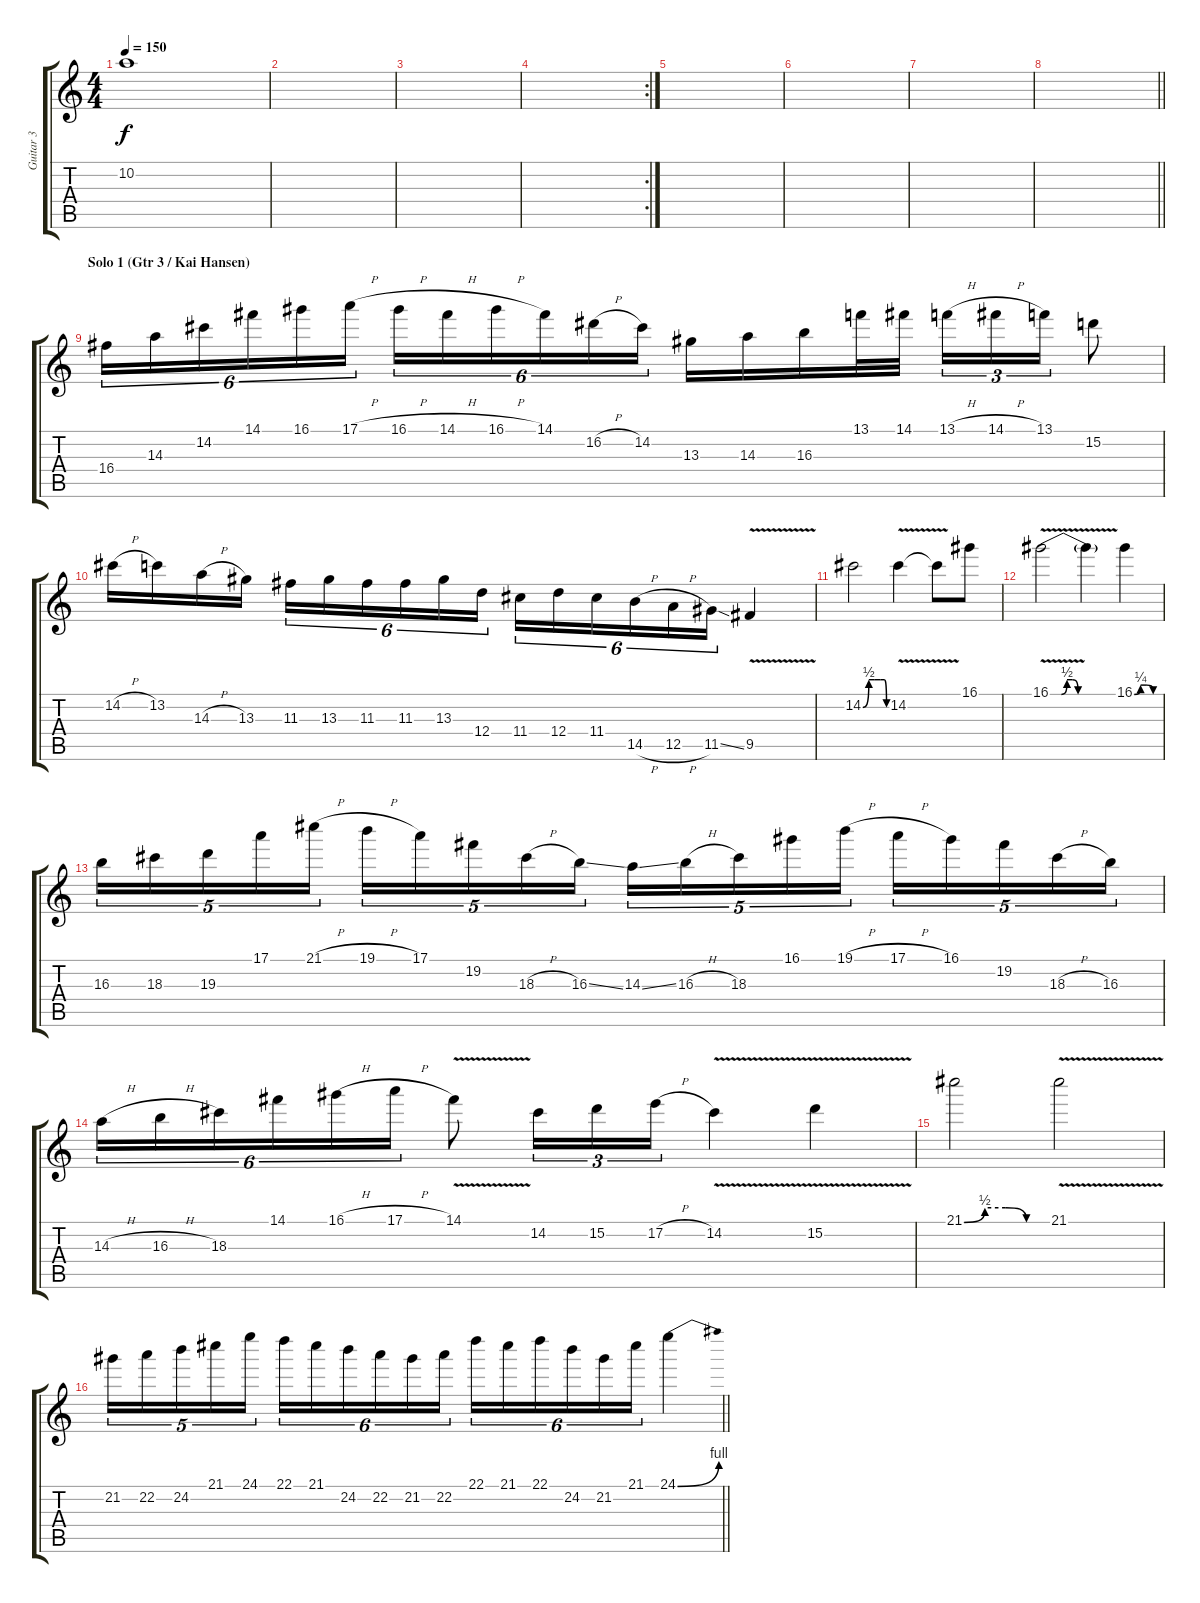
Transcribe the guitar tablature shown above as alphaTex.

\track ("Guitar 3" "Guitar 3") {instrument distortionguitar}
\staff {score tabs}
\tuning (E4 B3 G3 D3 A2 E2) {hide}
\ts (4 4)
\tempo 150
\clef g2
\ks c
10.2.1{dy f} |
|
|
\rc 2
|
|
|
|
\barLineRight lightlight
|
\section ("" "Solo 1 (Gtr 3 / Kai Hansen)")
16.4.16{tu (6 4) volume 13} 14.3.16{tu (6 4)} 14.2.16{tu (6 4)} 14.1.16{tu (6 4)} 16.1.16{tu (6 4)} 17.1{h}.16{tu (6 4)} 16.1{h}.16{tu (6 4)} 14.1{h}.16{tu (6 4)} 16.1{h}.16{tu (6 4)} 14.1.16{tu (6 4)} 16.2{h}.16{tu (6 4)} 14.2.16{tu (6 4)} 13.3.16 14.3.16 16.3.16 13.1.32 14.1.32 13.1{h}.16{tu (3 2)} 14.1{h}.16{tu (3 2)} 13.1.16{tu (3 2)} 15.2.8 |
14.2{h}.16 13.2.16 14.3{h}.16 13.3.16 11.3.16{tu (6 4)} 13.3.16{tu (6 4)} 11.3.16{tu (6 4)} 11.3.16{tu (6 4)} 13.3.16{tu (6 4)} 12.4.16{tu (6 4)} 11.4.16{tu (6 4)} 12.4.16{tu (6 4)} 11.4.16{tu (6 4)} 14.5{h}.16{tu (6 4)} 12.5{h}.16{tu (6 4)} 11.5{ss}.16{tu (6 4)} 9.5{v}.4 |
14.2{be (custom 0 0 15 2 30 2 45 2 54 2 60 0)}.2 14.2{v}.4 14.2{t}.8 16.1.8 |
16.1{be (custom 0 0 10 0 15 2 20 2 25 0 29 0 45 0 60 0) v}.2 16.1{t}.4 16.1{be (custom 0 0 15 1 30 1 45 0 60 0)}.4 |
16.3.16{tu (5 4)} 18.3.16{tu (5 4)} 19.3.16{tu (5 4)} 17.1.16{tu (5 4)} 21.1{h}.16{tu (5 4)} 19.1{h}.16{tu (5 4)} 17.1.16{tu (5 4)} 19.2.16{tu (5 4)} 18.3{h}.16{tu (5 4)} 16.3{ss}.16{tu (5 4)} 14.3{ss}.16{tu (5 4)} 16.3{h}.16{tu (5 4)} 18.3.16{tu (5 4)} 16.1.16{tu (5 4)} 19.1{h}.16{tu (5 4)} 17.1{h}.16{tu (5 4)} 16.1.16{tu (5 4)} 19.2.16{tu (5 4)} 18.3{h}.16{tu (5 4)} 16.3.16{tu (5 4)} |
14.3{h}.16{tu (6 4)} 16.3{h}.16{tu (6 4)} 18.3.16{tu (6 4)} 14.1.16{tu (6 4)} 16.1{h}.16{tu (6 4)} 17.1{h}.16{tu (6 4)} 14.1{v}.8 14.2.16{tu (3 2)} 15.2.16{tu (3 2)} 17.2{h}.16{tu (3 2)} 14.2{v}.4 15.2{v}.4 |
21.1{be (custom 0 0 15 2 30 2 45 0 60 0)}.2 21.1{v}.2 |
\barLineRight lightlight
21.2.16{tu (5 4)} 22.2.16{tu (5 4)} 24.2.16{tu (5 4)} 21.1.16{tu (5 4)} 24.1.16{tu (5 4)} 22.1.16{tu (6 4)} 21.1.16{tu (6 4)} 24.2.16{tu (6 4)} 22.2.16{tu (6 4)} 21.2.16{tu (6 4)} 22.2.16{tu (6 4)} 22.1.16{tu (6 4)} 21.1.16{tu (6 4)} 22.1.16{tu (6 4)} 24.2.16{tu (6 4)} 21.2.16{tu (6 4)} 21.1.16{tu (6 4)} 24.1{be (bend 0 0 60 4)}.4
